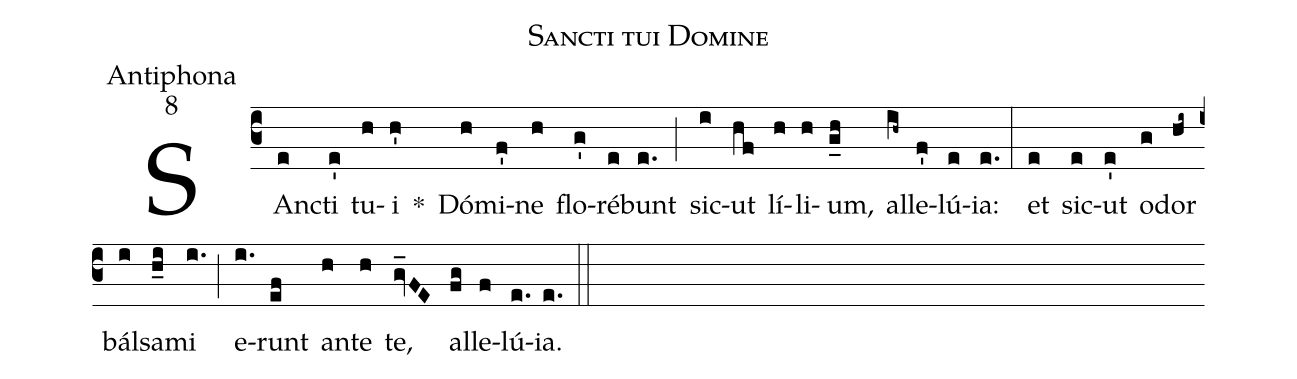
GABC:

name:Sancti tui Domine;
office-part:Antiphona;
mode:8;
%%
(c3) SAn(e)cti(e') tu(h)i(h') *() Dó(h)mi(f')ne(h) flo(g')ré(e)bunt(e.) (;) sic(i)ut(hf) lí(h)li(h)um,(g_h) al(ih~)le(f')lú(e)ia:(e.) (:) et(e) sic(e)ut(e') o(g)dor(hi~) bál(i)sa(h_i)mi(i.) (;) e(i.)runt(ef) an(h)te(h) te,(gv_FE) al(fg)le(f)lú(e.)ia.(e.) (::)
